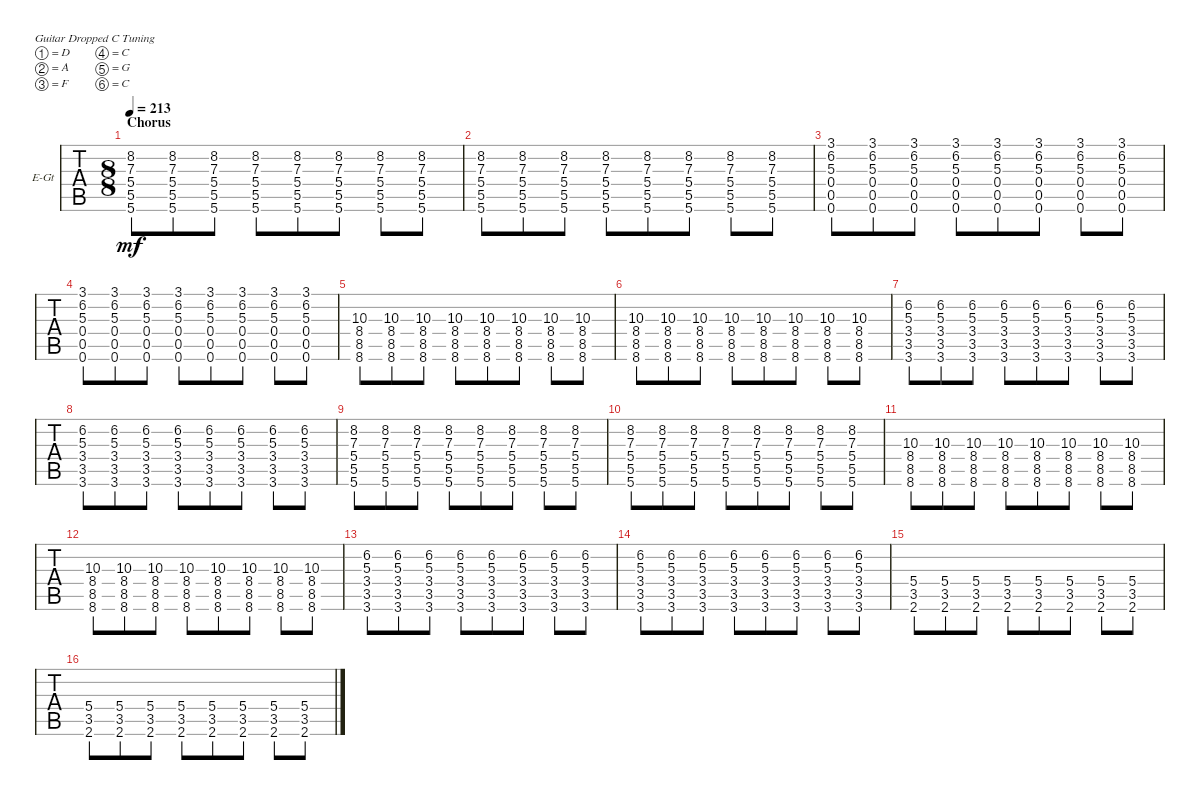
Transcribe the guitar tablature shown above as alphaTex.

\defaultSystemsLayout 4
\bracketExtendMode groupsimilarinstruments
\firstSystemTrackNameOrientation horizontal
\otherSystemsTrackNameOrientation horizontal
\track ("Electric Guitar Right" "E-Gt") {instrument electricguitarclean}
\staff {tabs}
\tuning (D4 A3 F3 C3 G2 C2)
\ts (8 8)
\section ("" "Chorus")
\tempo 213
\clef g2
\ks c
(5.6 5.5 5.4 7.3 8.2).8{dy mf} (5.4 5.5 5.6 8.2 7.3).8 (5.6 5.5 5.4 8.2 7.3).8 (5.4 5.5 5.6 8.2 7.3).8 (5.6 5.5 5.4 8.2 7.3).8 (5.4 5.5 5.6 8.2 7.3).8 (5.6 5.5 5.4 8.2 7.3).8 (5.4 5.5 5.6 8.2 7.3).8 |
(5.6 5.5 5.4 8.2 7.3).8 (5.4 5.5 5.6 8.2 7.3).8 (5.6 5.5 5.4 8.2 7.3).8 (5.4 5.5 5.6 8.2 7.3).8 (5.6 5.5 5.4 8.2 7.3).8 (5.4 5.5 5.6 8.2 7.3).8 (5.6 5.5 5.4 8.2 7.3).8 (5.4 5.5 5.6 8.2 7.3).8 |
(0.6 0.5 0.4 5.3 6.2 3.1).8 (0.6 0.5 0.4 5.3 6.2 3.1).8 (0.6 0.5 0.4 5.3 6.2 3.1).8 (0.6 0.5 0.4 5.3 6.2 3.1).8 (0.6 0.5 0.4 5.3 6.2 3.1).8 (0.6 0.5 0.4 5.3 6.2 3.1).8 (0.6 0.5 0.4 5.3 6.2 3.1).8 (0.6 0.5 0.4 5.3 6.2 3.1).8 |
(0.6 0.5 0.4 5.3 6.2 3.1).8 (0.6 0.5 0.4 5.3 6.2 3.1).8 (0.6 0.5 0.4 5.3 6.2 3.1).8 (0.6 0.5 0.4 5.3 6.2 3.1).8 (0.6 0.5 0.4 5.3 6.2 3.1).8 (0.6 0.5 0.4 5.3 6.2 3.1).8 (0.6 0.5 0.4 5.3 6.2 3.1).8 (0.6 0.5 0.4 5.3 6.2 3.1).8 |
(8.5 8.4 8.6 10.3).8 (8.6 8.5 8.4 10.3).8 (8.5 8.4 8.6 10.3).8 (8.6 8.5 8.4 10.3).8 (8.5 8.4 8.6 10.3).8 (8.6 8.5 8.4 10.3).8 (8.5 8.4 8.6 10.3).8 (8.6 8.5 8.4 10.3).8 |
(8.5 8.4 8.6 10.3).8 (8.6 8.5 8.4 10.3).8 (8.5 8.4 8.6 10.3).8 (8.6 8.5 8.4 10.3).8 (8.5 8.4 8.6 10.3).8 (8.6 8.5 8.4 10.3).8 (8.5 8.4 8.6 10.3).8 (8.6 8.5 8.4 10.3).8 |
(3.6 3.5 3.4 5.3 6.2).8 (3.6 3.5 3.4 5.3 6.2).8 (3.6 3.5 3.4 5.3 6.2).8 (3.6 3.5 3.4 5.3 6.2).8 (3.6 3.5 3.4 5.3 6.2).8 (3.6 3.5 3.4 5.3 6.2).8 (3.6 3.5 3.4 5.3 6.2).8 (3.6 3.5 3.4 5.3 6.2).8 |
(3.6 3.5 3.4 5.3 6.2).8 (3.6 3.5 3.4 5.3 6.2).8 (3.6 3.5 3.4 5.3 6.2).8 (3.6 3.5 3.4 5.3 6.2).8 (3.6 3.5 3.4 5.3 6.2).8 (3.6 3.5 3.4 5.3 6.2).8 (3.6 3.5 3.4 5.3 6.2).8 (3.6 3.5 3.4 5.3 6.2).8 |
(5.6 5.5 5.4 7.3 8.2).8 (5.4 5.5 5.6 8.2 7.3).8 (5.6 5.5 5.4 8.2 7.3).8 (5.4 5.5 5.6 8.2 7.3).8 (5.6 5.5 5.4 8.2 7.3).8 (5.4 5.5 5.6 8.2 7.3).8 (5.6 5.5 5.4 8.2 7.3).8 (5.4 5.5 5.6 8.2 7.3).8 |
(5.6 5.5 5.4 8.2 7.3).8 (5.4 5.5 5.6 8.2 7.3).8 (5.6 5.5 5.4 8.2 7.3).8 (5.4 5.5 5.6 8.2 7.3).8 (5.6 5.5 5.4 8.2 7.3).8 (5.4 5.5 5.6 8.2 7.3).8 (5.6 5.5 5.4 8.2 7.3).8 (5.4 5.5 5.6 8.2 7.3).8 |
(8.4 8.5 8.6 10.3).8 (8.4 8.5 8.6 10.3).8 (8.4 8.5 8.6 10.3).8 (8.4 8.5 8.6 10.3).8 (8.4 8.5 8.6 10.3).8 (8.4 8.5 8.6 10.3).8 (8.4 8.5 8.6 10.3).8 (8.4 8.5 8.6 10.3).8 |
(8.4 8.5 8.6 10.3).8 (8.4 8.5 8.6 10.3).8 (8.4 8.5 8.6 10.3).8 (8.4 8.5 8.6 10.3).8 (8.4 8.5 8.6 10.3).8 (8.4 8.5 8.6 10.3).8 (8.4 8.5 8.6 10.3).8 (8.4 8.5 8.6 10.3).8 |
(3.6 3.5 3.4 5.3 6.2).8 (3.6 3.5 3.4 5.3 6.2).8 (3.6 3.5 3.4 5.3 6.2).8 (3.6 3.5 3.4 5.3 6.2).8 (3.6 3.5 3.4 5.3 6.2).8 (3.6 3.5 3.4 5.3 6.2).8 (3.6 3.5 3.4 5.3 6.2).8 (3.6 3.5 3.4 5.3 6.2).8 |
(3.6 3.5 3.4 5.3 6.2).8 (3.6 3.5 3.4 5.3 6.2).8 (3.6 3.5 3.4 5.3 6.2).8 (3.6 3.5 3.4 5.3 6.2).8 (3.6 3.5 3.4 5.3 6.2).8 (3.6 3.5 3.4 5.3 6.2).8 (3.6 3.5 3.4 5.3 6.2).8 (3.6 3.5 3.4 5.3 6.2).8 |
(2.6 3.5 5.4).8 (2.6 3.5 5.4).8 (2.6 3.5 5.4).8 (2.6 3.5 5.4).8 (2.6 3.5 5.4).8 (2.6 3.5 5.4).8 (2.6 3.5 5.4).8 (2.6 3.5 5.4).8 |
(2.6 3.5 5.4).8 (2.6 3.5 5.4).8 (2.6 3.5 5.4).8 (2.6 3.5 5.4).8 (2.6 3.5 5.4).8 (2.6 3.5 5.4).8 (2.6 3.5 5.4).8 (2.6 3.5 5.4).8
